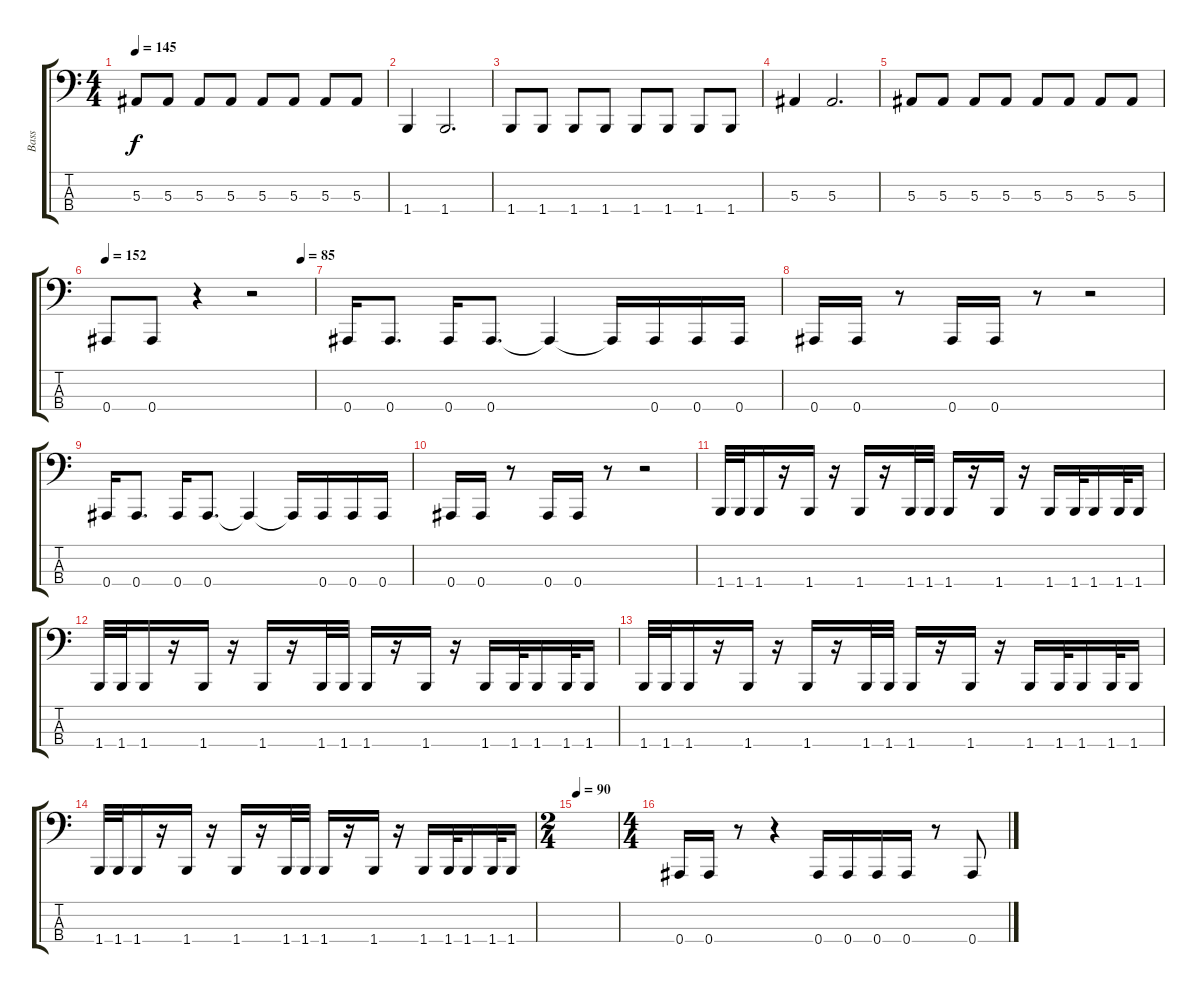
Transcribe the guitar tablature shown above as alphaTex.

\track ("Bass" "Bass") {instrument electricbasspick}
\staff {score tabs}
\tuning (Eb2 Bb1 F1 Bb0) {hide}
\ts (4 4)
\tempo 145
\clef f4
\ks c
5.3.8{dy f} 5.3.8 5.3.8 5.3.8 5.3.8 5.3.8 5.3.8 5.3.8 |
1.4.4 1.4.2{d} |
1.4.8 1.4.8 1.4.8 1.4.8 1.4.8 1.4.8 1.4.8 1.4.8 |
5.3.4 5.3.2{d} |
5.3.8 5.3.8 5.3.8 5.3.8 5.3.8 5.3.8 5.3.8 5.3.8 |
\tempo 152
\tempo (85 0.9375)
0.4.8 0.4.8 r.4 r.2 |
0.4.16 0.4.8{d} 0.4.16 0.4.8{d} 0.4{t}.4 0.4{t}.16 0.4.16 0.4.16 0.4.16 |
0.4.16 0.4.16 r.8 0.4.16 0.4.16 r.8 r.2 |
0.4.16 0.4.8{d} 0.4.16 0.4.8{d} 0.4{t}.4 0.4{t}.16 0.4.16 0.4.16 0.4.16 |
0.4.16 0.4.16 r.8 0.4.16 0.4.16 r.8 r.2 |
1.4.32 1.4.32 1.4.16 r.16 1.4.16 r.16 1.4.16 r.16 1.4.32 1.4.32 1.4.16 r.16 1.4.16 r.16 1.4.16 1.4.32 1.4.16 1.4.32 1.4.16 |
1.4.32 1.4.32 1.4.16 r.16 1.4.16 r.16 1.4.16 r.16 1.4.32 1.4.32 1.4.16 r.16 1.4.16 r.16 1.4.16 1.4.32 1.4.16 1.4.32 1.4.16 |
1.4.32 1.4.32 1.4.16 r.16 1.4.16 r.16 1.4.16 r.16 1.4.32 1.4.32 1.4.16 r.16 1.4.16 r.16 1.4.16 1.4.32 1.4.16 1.4.32 1.4.16 |
1.4.32 1.4.32 1.4.16 r.16 1.4.16 r.16 1.4.16 r.16 1.4.32 1.4.32 1.4.16 r.16 1.4.16 r.16 1.4.16 1.4.32 1.4.16 1.4.32 1.4.16 |
\ts (2 4)
\tempo 90
|
\ts (4 4)
0.4.16 0.4.16 r.8 r.4 0.4.16 0.4.16 0.4.16 0.4.16 r.8 0.4.8
